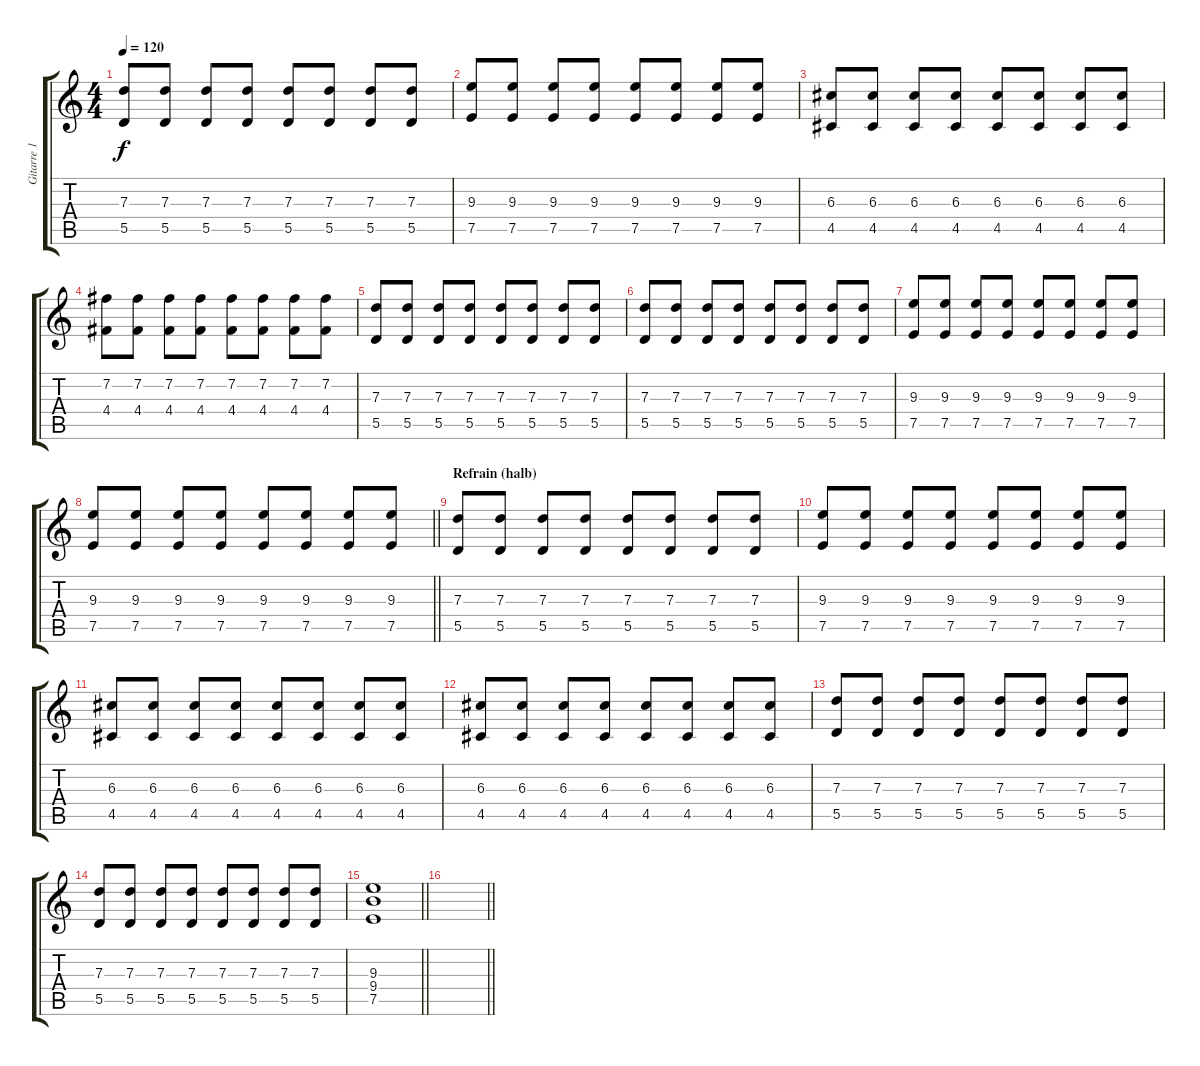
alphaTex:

\track ("Gitarre 1" "Gitarre 1") {instrument electricguitarclean}
\staff {score tabs}
\tuning (E4 B3 G3 D3 A2 E2) {hide}
\ts (4 4)
\tempo 120
\clef g2
\ks c
(7.3 5.5).8{dy f} (7.3 5.5).8 (7.3 5.5).8 (7.3 5.5).8 (7.3 5.5).8 (7.3 5.5).8 (7.3 5.5).8 (7.3 5.5).8 |
(9.3 7.5).8 (9.3 7.5).8 (9.3 7.5).8 (9.3 7.5).8 (9.3 7.5).8 (9.3 7.5).8 (9.3 7.5).8 (9.3 7.5).8 |
(6.3 4.5).8 (6.3 4.5).8 (6.3 4.5).8 (6.3 4.5).8 (6.3 4.5).8 (6.3 4.5).8 (6.3 4.5).8 (6.3 4.5).8 |
(7.2 4.4).8 (7.2 4.4).8 (7.2 4.4).8 (7.2 4.4).8 (7.2 4.4).8 (7.2 4.4).8 (7.2 4.4).8 (7.2 4.4).8 |
(7.3 5.5).8 (7.3 5.5).8 (7.3 5.5).8 (7.3 5.5).8 (7.3 5.5).8 (7.3 5.5).8 (7.3 5.5).8 (7.3 5.5).8 |
(7.3 5.5).8 (7.3 5.5).8 (7.3 5.5).8 (7.3 5.5).8 (7.3 5.5).8 (7.3 5.5).8 (7.3 5.5).8 (7.3 5.5).8 |
(9.3 7.5).8 (9.3 7.5).8 (9.3 7.5).8 (9.3 7.5).8 (9.3 7.5).8 (9.3 7.5).8 (9.3 7.5).8 (9.3 7.5).8 |
\barLineRight lightlight
(9.3 7.5).8 (9.3 7.5).8 (9.3 7.5).8 (9.3 7.5).8 (9.3 7.5).8 (9.3 7.5).8 (9.3 7.5).8 (9.3 7.5).8 |
\section ("" "Refrain (halb)")
(7.3 5.5).8 (7.3 5.5).8 (7.3 5.5).8 (7.3 5.5).8 (7.3 5.5).8 (7.3 5.5).8 (7.3 5.5).8 (7.3 5.5).8 |
(9.3 7.5).8 (9.3 7.5).8 (9.3 7.5).8 (9.3 7.5).8 (9.3 7.5).8 (9.3 7.5).8 (9.3 7.5).8 (9.3 7.5).8 |
(6.3 4.5).8 (6.3 4.5).8 (6.3 4.5).8 (6.3 4.5).8 (6.3 4.5).8 (6.3 4.5).8 (6.3 4.5).8 (6.3 4.5).8 |
(6.3 4.5).8 (6.3 4.5).8 (6.3 4.5).8 (6.3 4.5).8 (6.3 4.5).8 (6.3 4.5).8 (6.3 4.5).8 (6.3 4.5).8 |
(7.3 5.5).8 (7.3 5.5).8 (7.3 5.5).8 (7.3 5.5).8 (7.3 5.5).8 (7.3 5.5).8 (7.3 5.5).8 (7.3 5.5).8 |
(7.3 5.5).8 (7.3 5.5).8 (7.3 5.5).8 (7.3 5.5).8 (7.3 5.5).8 (7.3 5.5).8 (7.3 5.5).8 (7.3 5.5).8 |
\barLineRight lightlight
(9.3 9.4 7.5).1 |
\barLineRight lightlight
